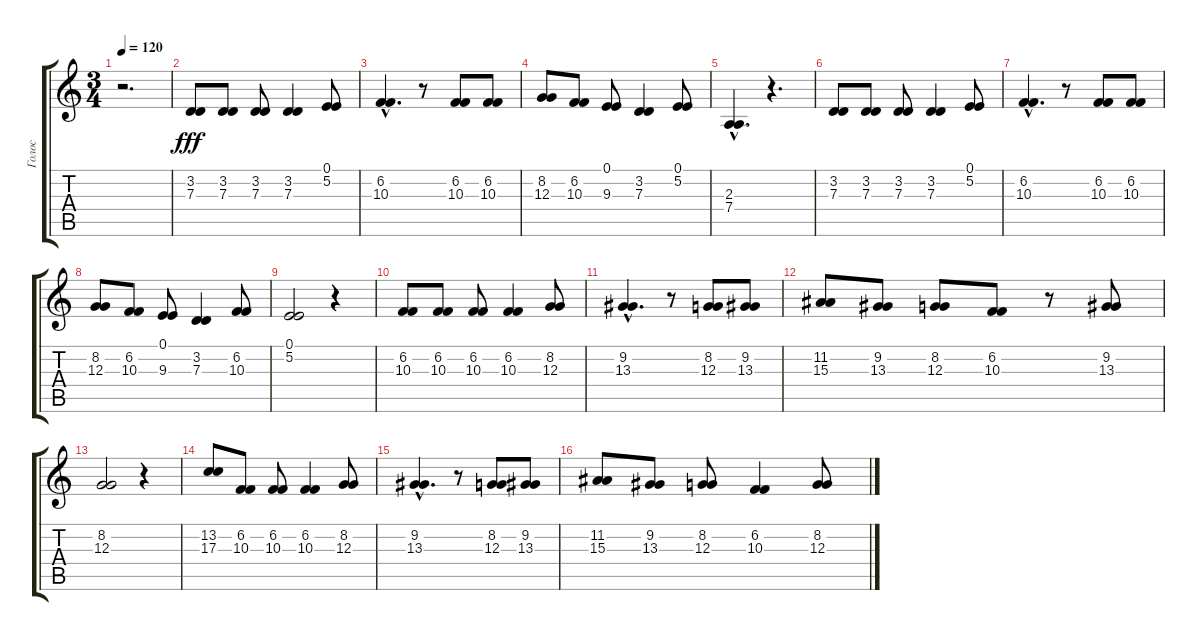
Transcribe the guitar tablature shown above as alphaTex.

\track ("Голос" "Голос") {instrument voiceoohs}
\staff {score tabs}
\tuning (E4 B3 G3 D3 A2 E2) {hide}
\ts (3 4)
\tempo 120
\clef g2
\ks c
r.2{d dy f} |
(3.2 7.3).8{dy fff volume 15} (3.2 7.3).8 (3.2 7.3).8 (3.2 7.3).4 (0.1 5.2).8 |
(6.2{hac} 10.3{hac}).4{d} r.8 (6.2 10.3).8 (6.2 10.3).8 |
(8.2 12.3).8 (6.2 10.3).8 (0.1 9.3).8 (3.2 7.3).4 (0.1 5.2).8 |
(2.3{hac} 7.4{hac}).4{d} r.4{d} |
(3.2 7.3).8 (3.2 7.3).8 (3.2 7.3).8 (3.2 7.3).4 (0.1 5.2).8 |
(6.2{hac} 10.3{hac}).4{d} r.8 (6.2 10.3).8 (6.2 10.3).8 |
(8.2 12.3).8 (6.2 10.3).8 (0.1 9.3).8 (3.2 7.3).4 (6.2 10.3).8 |
(0.1 5.2).2 r.4 |
(6.2 10.3).8 (6.2 10.3).8 (6.2 10.3).8 (6.2 10.3).4 (8.2 12.3).8 |
(9.2{hac} 13.3{hac}).4{d} r.8 (8.2 12.3).8 (9.2 13.3).8 |
(11.2 15.3).8 (9.2 13.3).8 (8.2 12.3).8 (6.2 10.3).8 r.8 (9.2 13.3).8 |
(8.2 12.3).2 r.4 |
(13.2 17.3).8 (6.2 10.3).8 (6.2 10.3).8 (6.2 10.3).4 (8.2 12.3).8 |
(9.2{hac} 13.3{hac}).4{d} r.8 (8.2 12.3).8 (9.2 13.3).8 |
(11.2 15.3).8 (9.2 13.3).8 (8.2 12.3).8 (6.2 10.3).4 (8.2 12.3).8
